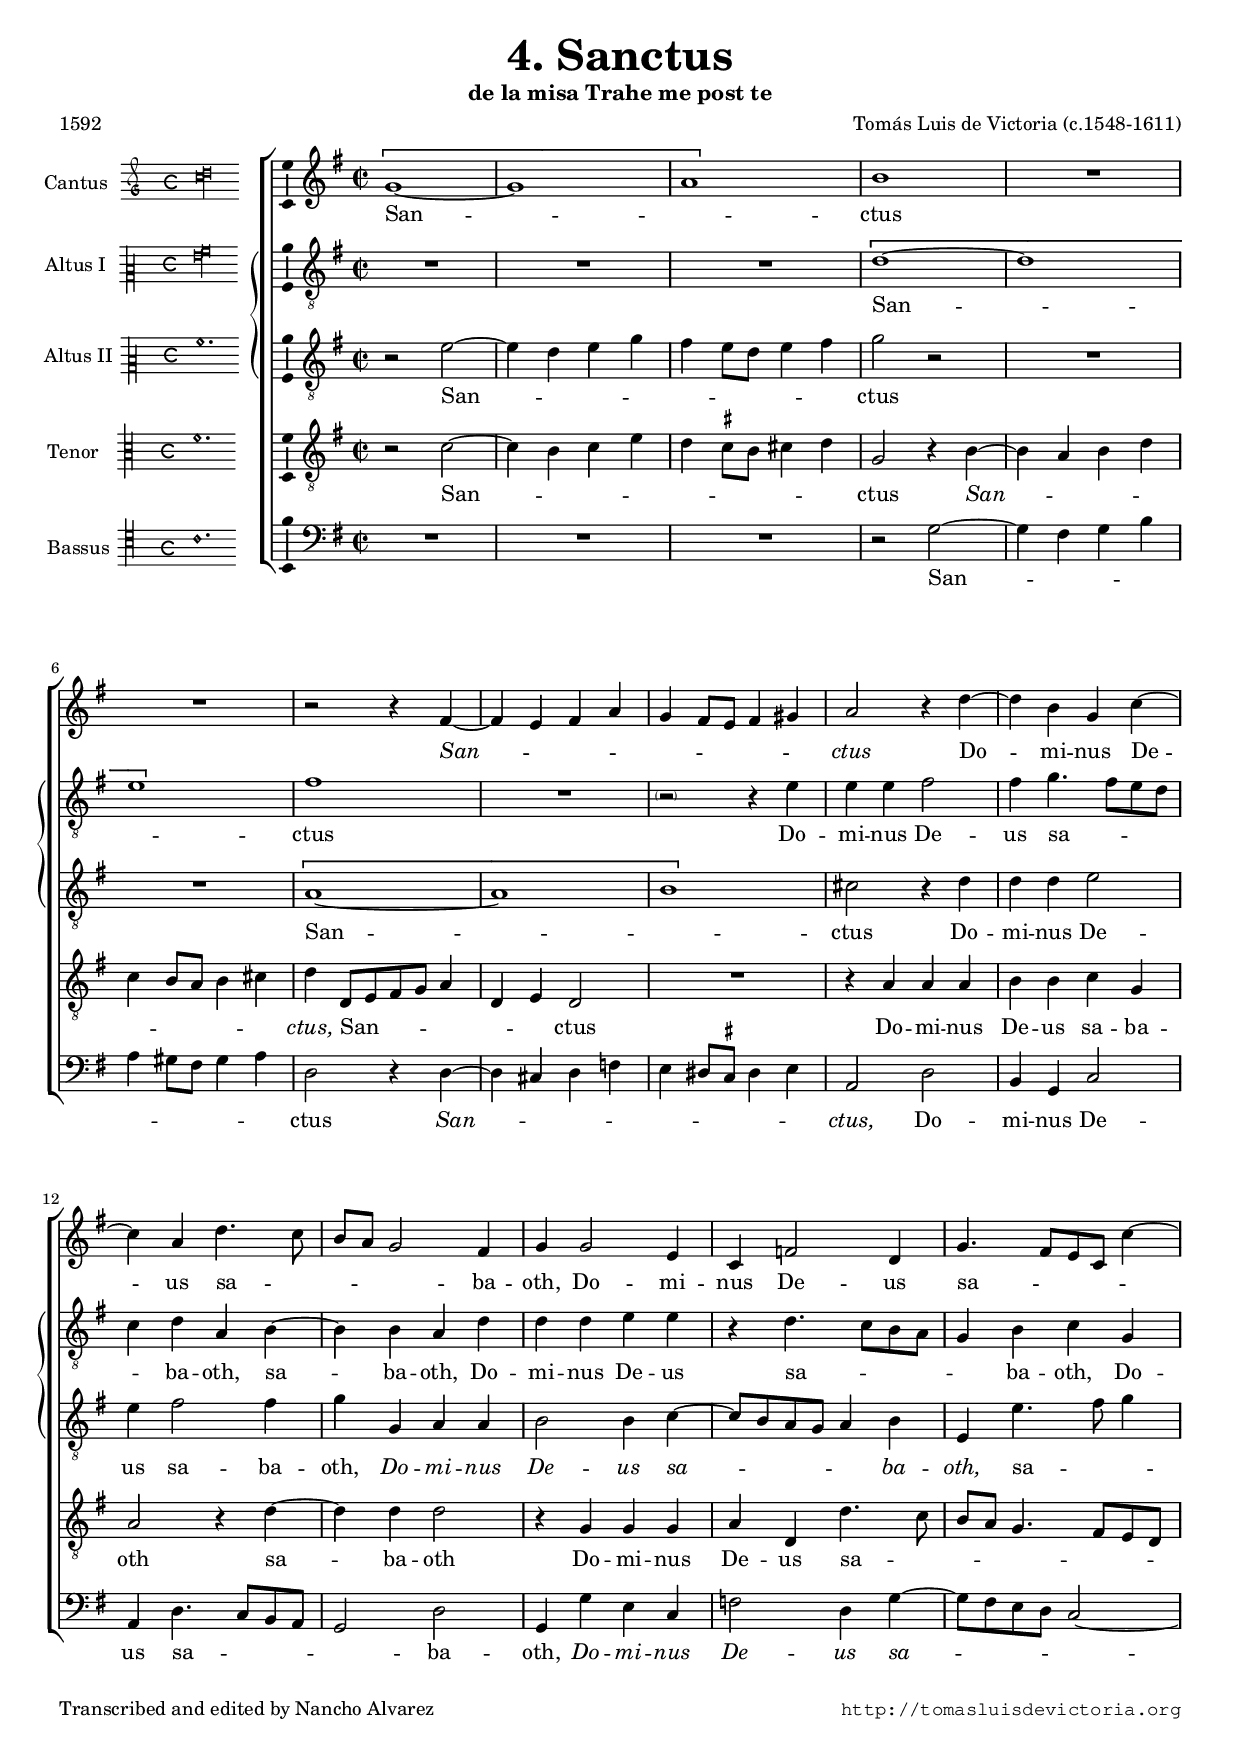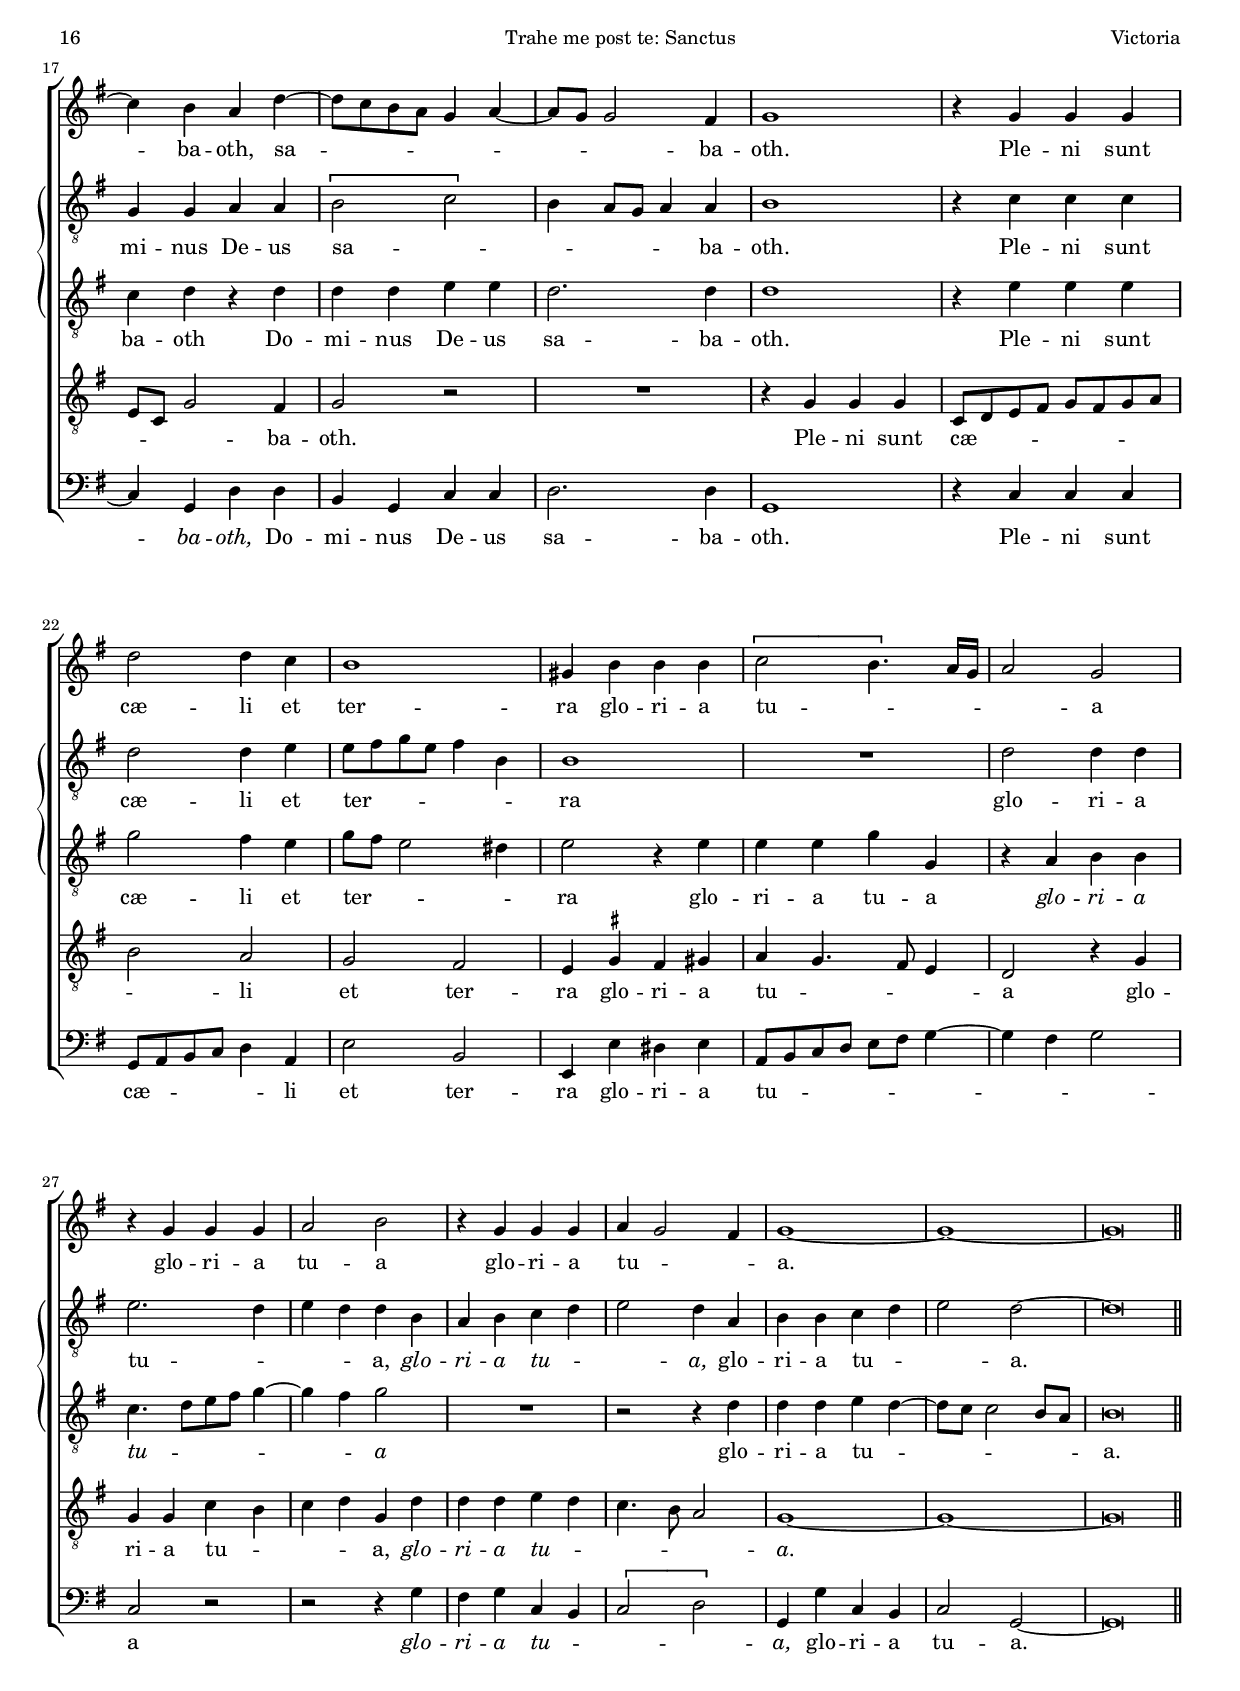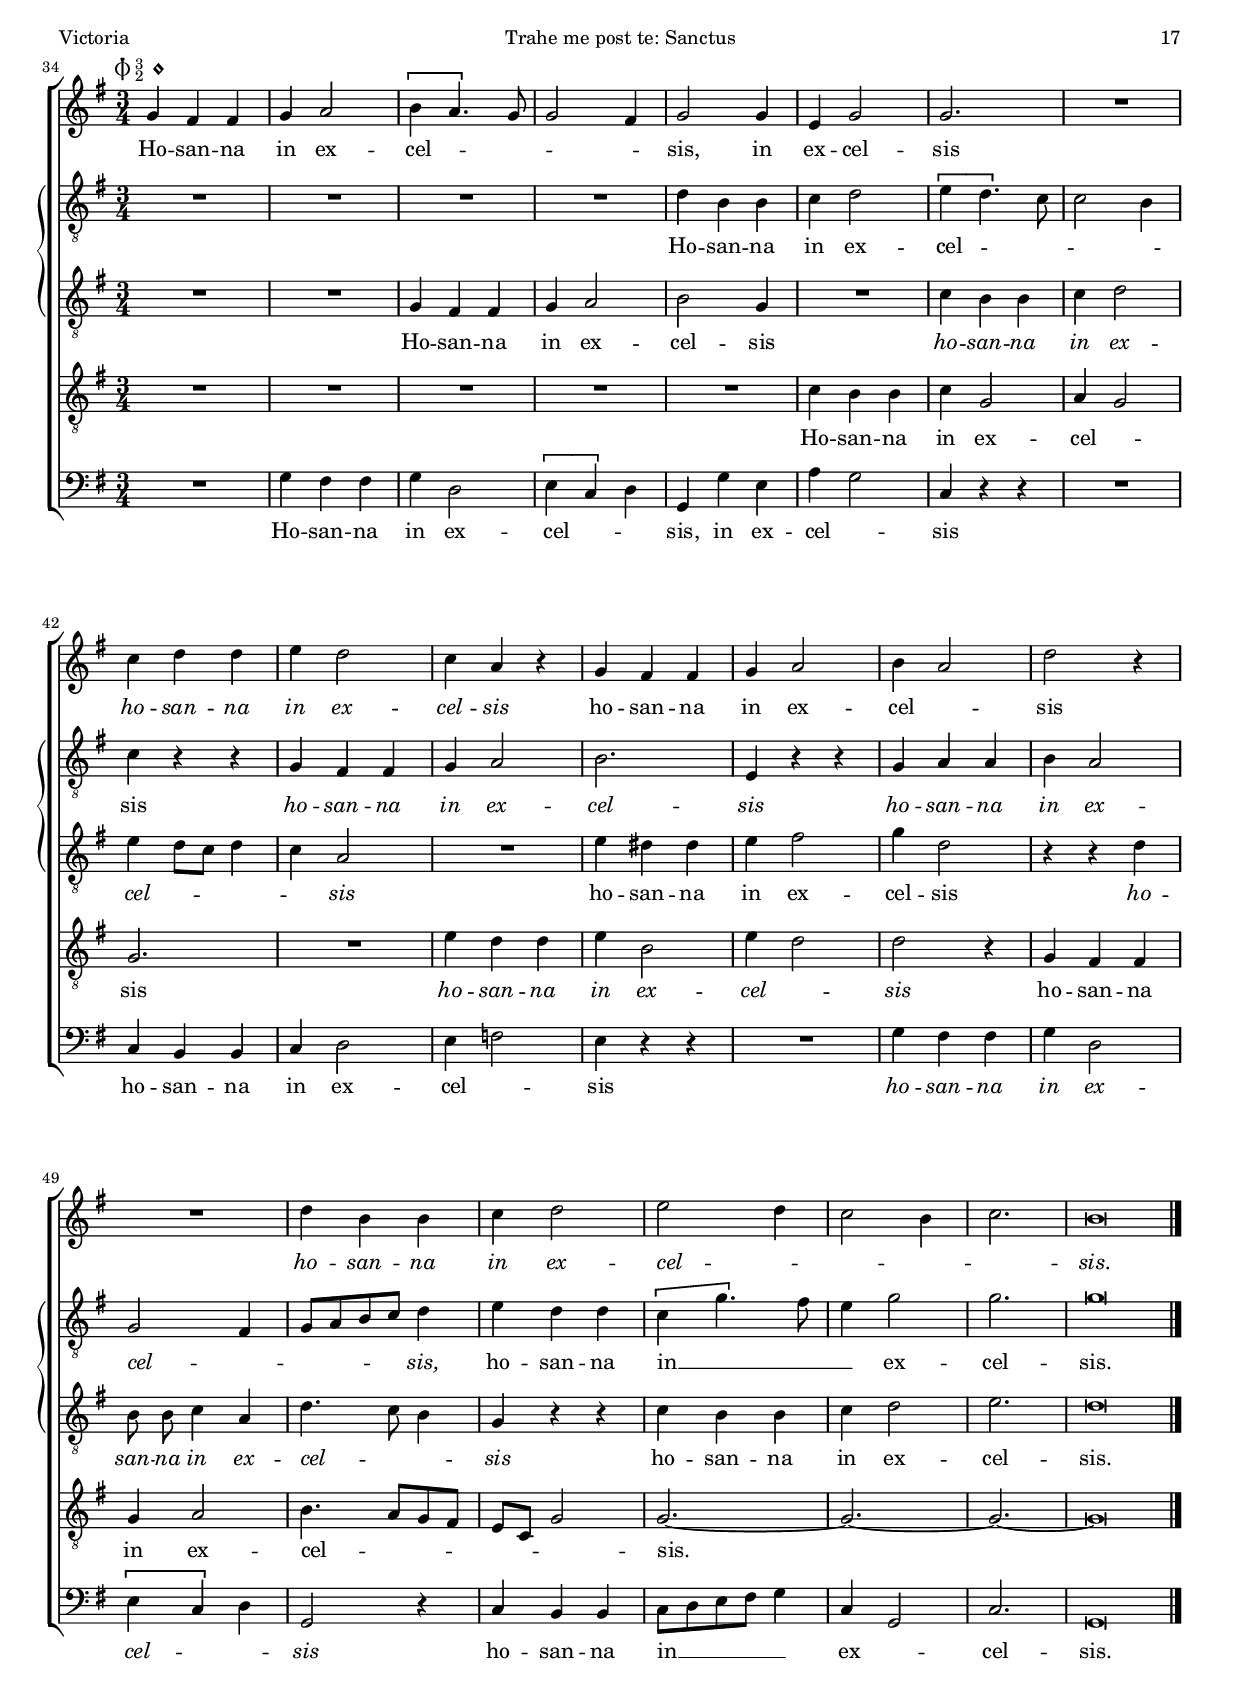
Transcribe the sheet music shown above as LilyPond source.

\version "2.22.0"

#(set-default-paper-size "a4")
#(set-global-staff-size 16.7)
#(ly:set-option 'point-and-click #f)
%mobile -s14.8 -i3.2

italicas=\override LyricText.font-shape = #'italic
rectas=\override LyricText.font-shape = #'upright
ss=\once \set suggestAccidentals = ##t
incipitwidth = 20
mtempo={\tempo 4 = 100}
mtempob={\tempo 4 = 50}
mtempoc={\tempo 4 = 150}
mt=#(define-music-function (offset) (number?) ; move lyric text
      #{ \once \override LyricText.X-offset = -$offset #})


htitle="Trahe me post te: Sanctus"
hcomposer="Victoria"

\header {
	title=\markup{\fontsize #3 "4. Sanctus"}
	subtitle="de la misa Trahe me post te"
%	subsubtitle=\markup{\null \vspace #2 }
	composer="Tomás Luis de Victoria (c.1548-1611)"
        pdfauthor=\composer
	%opus="(-)"
	poet=\markup{"1592"}
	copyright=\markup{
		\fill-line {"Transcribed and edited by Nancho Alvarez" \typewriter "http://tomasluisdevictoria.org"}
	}
%	tagline=""
}


global={\key c \major \time 2/2 
        \skip 1*33 \bar "||"
        \override Score.TimeSignature.break-visibility=#end-of-line-invisible
        \time 3/4 \break
        \mtempoc
	\skip 1*3/4*22 \bar "|."
}

cantus=\relative c'' {
	\[c1 ~ |
	c |
	d\]
	e |
%5
	R1*4/4 |
	R1*4/4 |
	r2 r4 b ~ |
	b a b d |
	c b8 a b4 cis |
%10
	d2 r4 g ~ |
	g e c f ~ |
	f d g4. f8 |
	e d c2 b4 |
	c c2 a4 |
%15
	f bes2 g4 |
	c4.  b8[ a f] f'4 ~ |
	f e d g ~ |
	g8 f e d c4 d ~ |
	d8 c c2 b4 |
%20
	c1 |
	r4 c c c |
	g'2 g4 f |
	e1 |
	cis4 e e e |
%25
	\[f2 e4.\] d16 c |
	d2 c |
	r4 c c c |
	d2 e |
	r4 c c c |
%30
	d c2 b4 |
	c1 ~ |
	c ~ |
	c\breve*1/2
	\once \override TextScript.X-offset = #-3.7
        \once \override TextScript.padding = #1
        s4*0^\markup{\musicglyph "timesig.mensural34" \smaller \smaller \column { 3 \raise #1 2} \hspace #.4 \fontsize #2 \musicglyph "noteheads.s0neomensural" }
	c4 b b |
%35
	c d2 | % ennegrecido
	\[e4 d4.\] c8 |
	c2 b4 |
	c2 c4 |
	a c2 | % ennegrecido
%40
	c2. |
	R1*3/4 |
	f4 g g |
	a g2 | % ennegrecido
	f4 d r |
%45
	c b b |
	c d2 | % ennegrecido
	e4 d2 | % ennegrecido
	g r4 |
	R1*3/4 |
%50
	g4 e e |
	f g2 | % ennegrecido
	a g4 |
	f2 e4 |
	f2. |
%55
	e\breve*3/8
}

altus=\relative c'' {
	R1*4/4 |
	R1*4/4 |
	R1*4/4 |
	\[g1 ~ |
%5
	g |
	a\]
	b |
	R1*4/4 |
	\parenthesize r2 r4 a | % el silencio de blanca parece añadido a mano en una de las fuentes
%10
	a a b2 |
	b4 c4. b8 a g |
	f4 g d e ~ |
	e e d g |
	g g a a |
%15
	r g4. f8 e d |
	c4 e f c |
	c c d d |
	\[e2 f\] |
	e4 d8 c d4 d |
%20
	e1 |
	r4 f f f |
	g2 g4 a |
	a8 b c a b4 e, |
	e1 |
%25
	R1*4/4 |
	g2 g4 g |
	a2. g4 |
	a g g e |
	d e f g |
%30
	a2 g4 d |
	e e f g |
	a2 g ~ |
	g\breve*1/2
	R1*3/4 |
%35
	R1*3/4 |
	R1*3/4 |
	R1*3/4 |
	g4 e e |
	f g2 | % ennegrecidos
%40
	\[a4 g4.\] f8 |
	f2 e4 |
	f r r |
	c b b |
	c d2 | % ennegrecidos
%45
	e2. |
	a,4 r r |
	c d d |
	e d2 | % ennegrecidos
	c b4 |
%50
	c8 d e f g4 |
	a g g |
	\[f c'4.\] b8 |
	a4 c2 | % ennegrecidos
	c2. |
%55
	c\breve*3/8
}

altusdos=\relative c'' {
	r2 a ~ |
	a4 g a c |
	b a8 g a4 b |
	c2 r |
%5
	R1*4/4 |
	R1*4/4 |
	\[d,1 ~ |
	d |
	e\]
%10
	fis2 r4 g |
	g g a2 |
	a4 b2 b4 |
	c c, d d |
	e2 e4 f ~ |
%15
	f8 e d c d4 e |
	a, a'4. b8 c4 |
	f, g r g |
	g g a a |
	g2. g4 |
%20
	g1 |
	r4 a a a |
	c2 b4 a |
	c8 b a2 gis4 |
	a2 r4 a |
%25
	a a c c, |
	r d e e |
	f4.  g8[ a b] c4 ~ |
	c b c2 |
	R1*4/4 |
%30
	r2 r4 g |
	g g a g ~ |
	g8 f f2 e8 d |
	e\breve*1/2
	R1*3/4 |
%35
	R1*3/4 |
	c4 b b |
	c d2 | % ennegrecidos
	e c4 |
	R1*3/4 |
%40
	f4 e e |
	f g2 | % ennegrecidos
	a4 g8 f g4 |
	f d2 | % ennegrecidos
	R1*3/4 |
%45
	a'4 gis gis |
	a b2 | % ennegrecidos
	c4 g2 | % ennegrecidos
	r4 r g |
	\set Staff.autoBeaming = ##f	
	e8 e f4 d |
%50
	g4. f8 e4 |
	c r r |
	f e e |
	f g2 | % ennegrecidos
	a2. |
%55
	g\breve*3/8
}

tenor=\relative c' {
	r2 f ~ |
	f4 e f a |
	g \ss fis8 e fis!4 g |
	c,2 r4 e ~ |
%5
	e d e g |
	f e8 d e4 fis |
	g  g,8[ a b c] d4 |
	g, a g2 |
	R1*4/4 |
%10
	r4 d' d d |
	e e f c |
	d2 r4 g ~ |
	g g g2 |
	r4 c, c c |
%15
	d g, g'4. f8 |
	e d c4. b8 a g |
	a f c'2 b4 |
	c2 r |
	R1*4/4 |
%20
	r4 c c c |
	f,8 g a b c b c d |
	e2 d |
	c b |
	a4 \ss cis b cis! |
%25
	d c4. b8 a4 |
	g2 r4 c |
	c c f e |
	f g c, g' |
	g g a g |
%30
	f4. e8 d2 |
	c1 ~ |
	c ~ |
	c\breve*1/2
	R1*3/4 |
%35
	R1*3/4 |
	R1*3/4 |
	R1*3/4 |
	R1*3/4 |
	f4 e e |
%40
	f c2 | % ennegrecidos
	d4 c2 | % ennegrecidos
	c2. |
	R1*3/4 |
	a'4 g g |
%45
	a e2 | % ennegrecidos
	a4 g2 | % ennegrecidos
	g r4 |
	c, b b |
	c d2 | % ennegrecidos
%50
	e4.  d8[ c b] |
	a f c'2 | % c'2 ennegrecida
	c2. ~ |
	c ~ |
	c ~ |
%55
	c\breve*3/8
}


bassus=\relative c' {
	R1*4/4 |
	R1*4/4 |
	R1*4/4 |
	r2 c ~ |
%5
	c4 b c e |
	d cis8 b cis4 d | % cis!4
	g,2 r4 g ~ |
	g fis g bes |
	a gis8 \ss fis gis4 a | % gis!4
%10
	d,2 g |
	e4 c f2 |
	d4 g4. f8 e d |
	c2 g' |
	c,4 c' a f |
%15
	bes2 g4 c ~ |
	c8 b a g f2 ~ |
	f4 c g' g |
	e c f f |
	g2. g4 |
%20
	c,1 |
	r4 f f f |
	c8 d e f g4 d |
	a'2 e |
	a,4 a' gis a |
%25
	d,8 e f g a b c4 ~ |
	c b c2 |
	f, r |
	r r4 c' |
	b c f, e |
%30
	\[f2 g\]
	c,4 c' f, e |
	f2 c ~ |
	c\breve*1/2
	R1*3/4 |
%35
	c'4 b b |
	c g2 | % ennegrecidos
	\[a4 f\] g |
	c, c' a |
	d c2 | % ennegrecidos
%40
	f,4 r r |
	R1*3/4 |
	f4 e e |
	f g2 | % ennegrecidos
	a4 bes2 | % ennegrecidos
%45
	a4 r r |
	R1*3/4 |
	c4 b b |
	c g2 | % ennegrecidos
	\[a4 f\] g |
%50
	c,2 r4 |
	f e e |
	f8 g a b c4 |
	f, c2 | % ennegrecidos
	f2. |
%55
	c\breve*3/8
}


textocantus=\lyricmode{
San -- _ _ ctus
\italicas San -- _ _ _ _ _ _ _ _ _ ctus \rectas
Do -- _ mi -- nus De -- _ us
sa -- _ _ _ _ ba -- oth, % sabahot
Do -- mi -- nus De -- us 
sa -- _ _ _ _ _ ba -- oth,
sa -- _ _ _ _ _ _ _ _ _ ba -- oth.
Ple -- ni sunt cæ -- li et ter -- ra glo -- ri -- a tu -- _ _ _ _ a
glo -- ri -- a tu -- a
glo -- ri -- a tu -- _ _ a. _ _ 
Ho -- san -- na in ex -- \mt #.5 cel -- _ _ _ _ sis, % osanna
in ex -- cel -- sis
\italicas ho -- san -- na in ex -- cel -- sis \rectas
ho -- san -- na in ex -- \mt #.5 cel -- _ sis
\italicas
ho -- san -- na in ex -- cel -- _ _ _ _ sis.
}

textoaltus=\lyricmode{
San -- _ _ ctus
Do -- mi -- nus De -- us sa -- _ _ _ _ ba -- oth,
sa -- _ ba -- oth,
Do -- mi -- nus De -- us
sa -- _ _ _ _ ba -- oth,
Do -- mi -- nus De -- us sa -- _ _ _ _ _ ba -- oth.
Ple -- ni sunt cæ -- li et ter -- _ _ _ _ _ ra
glo -- ri -- a tu -- _ _ _ a,
\italicas glo -- ri -- a tu -- _ _ a, \rectas
glo -- ri -- a tu -- _ _ a. _
Ho -- san -- na in ex -- \mt #.5 cel -- _ _ _ _ sis
\italicas ho -- san -- na in ex -- cel -- sis
ho -- san -- na in ex -- cel -- _ _ _ _ _ sis, \rectas
ho -- san -- na in __ _ _ _ ex -- cel -- sis.
}

textoaltusdos=\lyricmode{
San -- _ _ _ _ _ _ _ _ _ ctus
San -- _ _ ctus
Do -- mi -- nus De -- us sa -- ba -- oth,
\italicas Do -- mi -- nus De -- us sa -- _ _ _ _ _ ba -- oth, \rectas
sa -- _ _ ba -- oth
Do -- mi -- nus De -- us sa -- ba -- oth.
Ple -- ni sunt cæ -- li et ter -- _ _ _ ra
glo -- ri -- a tu -- a
\italicas glo -- ri -- a tu -- _ _ _ _ _ _ a \rectas
glo -- ri -- a tu -- _ _ _ _ _ _ a.
Ho -- san -- na in ex -- cel -- sis
\italicas ho -- san -- na in ex -- \mt #.3 cel -- _ _ _ _ sis \rectas
ho -- san -- na in ex -- cel -- sis
\italicas ho -- san -- na in ex -- cel -- _ _ sis \rectas
ho -- san -- na in ex -- cel -- sis.
}

textotenor=\lyricmode{
San -- _ _ _ _ _ _ _ _ _ ctus
\italicas San -- _ _ _ _ _ _ _ _ _ ctus, \rectas
San -- _ _ _ _ _ _ ctus
Do -- mi -- nus De -- us sa -- ba -- oth
sa -- _ ba -- oth
Do -- mi -- nus De -- us sa -- _ _ _ _ _ _ _ _ _ _ ba -- oth.
Ple -- ni sunt \mt #.3 cæ -- _ _ _ _ _ _ _ _ li et ter -- ra
glo -- ri -- a tu -- _ _ _ a
glo -- ri -- a tu -- _ _ _ a,
\italicas glo -- ri -- a tu -- _ _ _ _ a. _ _ \rectas
Ho -- san -- na in ex -- \mt #.5 cel -- _ sis
\italicas ho -- san -- na in ex -- \mt #.5 cel -- _ sis \rectas
ho -- san -- na in ex -- cel -- _ _ _ _ _ _ sis. _ _ _ 
}

textobassus=\lyricmode{
San -- _ _ _ _ _ _ _ _ _ ctus
\italicas \mt #.5 San -- _ _ _ _ _ _ _ _ _ ctus, \rectas
Do -- mi -- nus De -- us
sa -- _ _ _ _ ba -- oth,
\italicas Do -- mi -- nus De -- us sa -- _ _ _ _ _ _ ba -- oth, \rectas
Do -- mi -- nus De -- us sa -- ba -- oth.
Ple -- ni sunt \mt #.5 cæ -- _ _ _ _ li et ter -- ra 
glo -- ri -- a tu -- _ _ _ _ _ _ _ _ _ a
\italicas glo -- ri -- a tu -- _ _ _ a, \rectas
glo -- ri -- a tu -- a. _
Ho -- san -- na in ex -- \mt #.3 cel -- _ _ sis,
in ex -- \mt #.5 cel -- _ sis
ho -- san -- na in ex -- \mt #.5 cel -- _ sis
\italicas ho -- san -- na in ex -- \mt #.3 cel -- _ _ sis \rectas
ho -- san -- na in __ _ _ _ _ \mt #.3 ex -- _ cel -- sis.
}



incipitcantus=\markup{
	\score{
		{ 
		\set Staff.instrumentName="Cantus  "
		\override NoteHead.style = #'neomensural
		\override Staff.TimeSignature.style = #'neomensural
		\cadenzaOn 
		\clef "petrucci-g"
		\key c \major
		\time 4/4
                \[c''\longa*1/4 d''\breve*1/4\]
		} 

	\layout {
       \context {\Voice
               \remove Ligature_bracket_engraver
               \consists Mensural_ligature_engraver
       }
       line-width=\incipitwidth
       indent = 0
}
	}
}

incipitaltus=\markup{
	\score{
		{ 
		\set Staff.instrumentName="Altus I  "
		\override NoteHead.style = #'neomensural 
		\override Staff.TimeSignature.style = #'neomensural
		\cadenzaOn 
		\clef "petrucci-c2"
		\key c \major
		\time 4/4
                \[g'\longa*1/4 a'\breve*1/4\]
		} 
	\layout {
       \context {\Voice
               \remove Ligature_bracket_engraver
               \consists Mensural_ligature_engraver
       }
       line-width=\incipitwidth
       indent = 0
}
	}
}

incipitaltusdos=\markup{
	\score{
		{ 
		\set Staff.instrumentName="Altus II "
		\override NoteHead.style = #'neomensural 
		\override Staff.TimeSignature.style = #'neomensural
		\cadenzaOn 
		\clef "petrucci-c2"
		\key c \major
		\time 4/4
                a'1.
		} 
	\layout { line-width=\incipitwidth indent = 0 }
	}
}


incipittenor=\markup{
	\score{
		{ 
		\set Staff.instrumentName="Tenor   "
		\override NoteHead.style = #'neomensural 
		\override Staff.TimeSignature.style = #'neomensural
		\cadenzaOn 
		\clef "petrucci-c3"
		\key c \major
		\time 4/4
                f'1.
		} 
	\layout { line-width=\incipitwidth indent=0 }
	}
}

incipitbassus=\markup{
	\score{
		{ 
		\set Staff.instrumentName="Bassus "
		\override NoteHead.style = #'neomensural
		\override Staff.TimeSignature.style = #'neomensural
		\cadenzaOn 
		\clef "petrucci-c4"
		\key c \major
		\time 4/4
                c'1.
		} 
	\layout { line-width=\incipitwidth indent = 0 }
	}
}



\score {\transpose c' g{
\new ChoirStaff<<

	\new Staff <<\global
	\new Voice="v1" {
		\set Staff.instrumentName=\incipitcantus
		\clef "treble"
		\cantus }
	\new Lyrics \lyricsto "v1" {\textocantus }
	>>
	\new StaffGroup 
	\with {systemStartDelimiter = #'SystemStartBrace }
	<<
	\override Score.BarLine.allow-span-bar=##f
	\new Staff <<\global
	\new Voice="v2" {
		\set Staff.instrumentName=\incipitaltus
		\clef "G_8"
		\altus }
	\new Lyrics \lyricsto "v2" {\textoaltus }
	>>
	
	\new Staff <<\global
	\new Voice="v5" {
		\set Staff.instrumentName=\incipitaltusdos
		\clef "G_8"
		\altusdos }
	\new Lyrics \lyricsto "v5" {\textoaltusdos }
	>>
	>>
	
	\new Staff <<\global
	\new Voice="v3" {
		\set Staff.instrumentName=\incipittenor
		\clef "G_8"
		\tenor }
	\new Lyrics \lyricsto "v3" {\textotenor }
	>>

	\new Staff <<\global
	\new Voice="v4" {
		\set Staff.instrumentName=\incipitbassus
		\clef "bass"
		\bassus }
	\new Lyrics \lyricsto "v4" {\textobassus }
	>>
	
>>

	} % transpose

\layout{ 
	\context {\Lyrics 
		\override VerticalAxisGroup.staff-affinity = #UP
		\override VerticalAxisGroup.nonstaff-relatedstaff-spacing =
			#'((basic-distance . 0) (minimum-distance . 0) (padding . 1))
		\override LyricText.font-size = #1.2
		\override LyricHyphen.minimum-distance = #0.5
	}
	\context {\Score 
		tempoHideNote = ##t
		\override BarNumber.padding = #2 
	}
	\context {\Voice 
		melismaBusyProperties = #'()
		%autoBeaming = ##f
	}
	\context {\Staff 
                %\RemoveEmptyStaves
                %\override VerticalAxisGroup.remove-first = ##t
		\override VerticalAxisGroup.staff-staff-spacing =
			#'((basic-distance . 11) (minimum-distance . 0) (padding . 1))
		\consists Ambitus_engraver 
		\override LigatureBracket.padding = #1
	}
}

%\midi { \mtempo }

}


\paper{
	evenHeaderMarkup=\markup  \fill-line { \fromproperty #'page:page-number-string \htitle \hcomposer }
	oddHeaderMarkup= \markup  \fill-line { \on-the-fly #not-first-page \hcomposer \on-the-fly #not-first-page \htitle \on-the-fly #not-first-page \fromproperty #'page:page-number-string }
	%system-count=20
	page-count = 3
	ragged-last-bottom = ##f
	indent=3.6\cm
	system-system-spacing =
	#'((basic-distance . 20) (minimum-distance . 0) (padding . 5))
	top-system-spacing = % header
	#'((basic-distance . 9) (minimum-distance . 0) (padding . 0))
	last-bottom-spacing = % footer
	#'((basic-distance . 13) (minimum-distance . 0) (padding . 0))
	markup-system-spacing.padding = #1.5

first-page-number=15
}